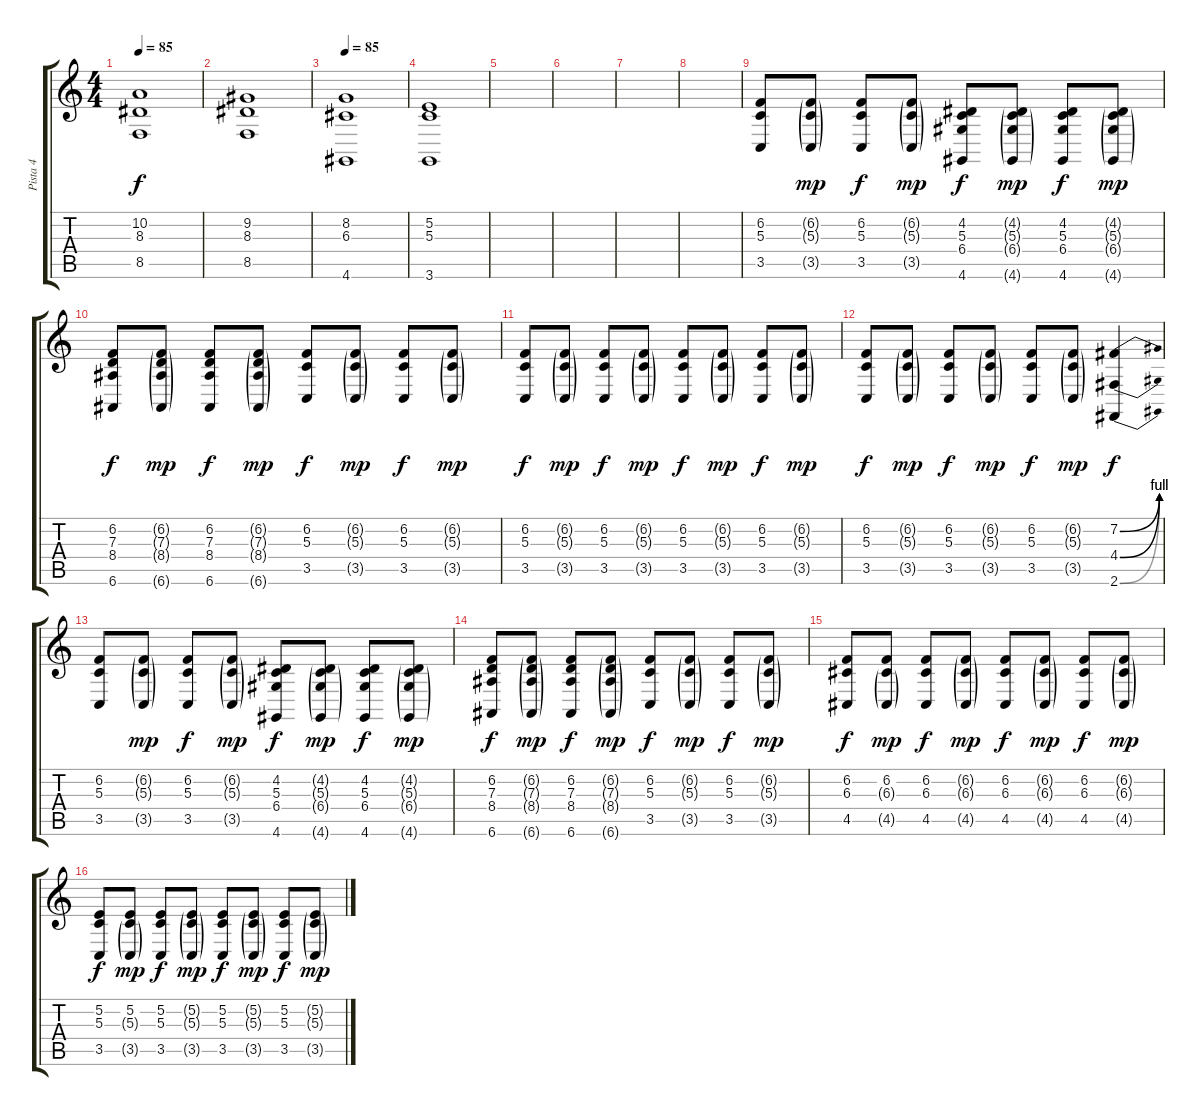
\track ("Pista 4" "Pista 4") {instrument acousticgrandpiano}
\staff {score tabs}
\tuning (E4 B3 G3 D3 A2 E2) {hide}
\ts (4 4)
\tempo 85
\clef g2
\ks c
(10.2 8.3 8.5).1{dy f} |
(9.2 8.3 8.5).1 |
\tempo 85
(8.2 6.3 4.6).1 |
(5.2 5.3 3.6).1 |
|
|
|
|
(6.2 5.3 3.5).8 (6.2{g} 5.3{g} 3.5{g}).8{dy mp} (6.2 5.3 3.5).8{dy f} (6.2{g} 5.3{g} 3.5{g}).8{dy mp} (4.2 5.3 6.4 4.6).8{dy f} (4.2{g} 5.3{g} 6.4{g} 4.6{g}).8{dy mp} (4.2 5.3 6.4 4.6).8{dy f} (4.2{g} 5.3{g} 6.4{g} 4.6{g}).8{dy mp} |
(6.2 7.3 8.4 6.6).8{dy f} (6.2{g} 7.3{g} 8.4{g} 6.6{g}).8{dy mp} (6.2 7.3 8.4 6.6).8{dy f} (6.2{g} 7.3{g} 8.4{g} 6.6{g}).8{dy mp} (6.2 5.3 3.5).8{dy f} (6.2{g} 5.3{g} 3.5{g}).8{dy mp} (6.2 5.3 3.5).8{dy f} (6.2{g} 5.3{g} 3.5{g}).8{dy mp} |
(6.2 5.3 3.5).8{dy f} (6.2{g} 5.3{g} 3.5{g}).8{dy mp} (6.2 5.3 3.5).8{dy f} (6.2{g} 5.3{g} 3.5{g}).8{dy mp} (6.2 5.3 3.5).8{dy f} (6.2{g} 5.3{g} 3.5{g}).8{dy mp} (6.2 5.3 3.5).8{dy f} (6.2{g} 5.3{g} 3.5{g}).8{dy mp} |
(6.2 5.3 3.5).8{dy f} (6.2{g} 5.3{g} 3.5{g}).8{dy mp} (6.2 5.3 3.5).8{dy f} (6.2{g} 5.3{g} 3.5{g}).8{dy mp} (6.2 5.3 3.5).8{dy f} (6.2{g} 5.3{g} 3.5{g}).8{dy mp} (7.2{be (bend 0 0 60 4)} 4.4{be (bend 0 0 60 4)} 2.6{be (bend 0 0 60 4)}).4{dy f} |
(6.2 5.3 3.5).8 (6.2{g} 5.3{g} 3.5{g}).8{dy mp} (6.2 5.3 3.5).8{dy f} (6.2{g} 5.3{g} 3.5{g}).8{dy mp} (4.2 5.3 6.4 4.6).8{dy f} (4.2{g} 5.3{g} 6.4{g} 4.6{g}).8{dy mp} (4.2 5.3 6.4 4.6).8{dy f} (4.2{g} 5.3{g} 6.4{g} 4.6{g}).8{dy mp} |
(6.2 7.3 8.4 6.6).8{dy f} (6.2{g} 7.3{g} 8.4{g} 6.6{g}).8{dy mp} (6.2 7.3 8.4 6.6).8{dy f} (6.2{g} 7.3{g} 8.4{g} 6.6{g}).8{dy mp} (6.2 5.3 3.5).8{dy f} (6.2{g} 5.3{g} 3.5{g}).8{dy mp} (6.2 5.3 3.5).8{dy f} (6.2{g} 5.3{g} 3.5{g}).8{dy mp} |
(6.2 6.3 4.5).8{dy f} (6.2 6.3{g} 4.5{g}).8{dy mp} (6.2 6.3 4.5).8{dy f} (6.2{g} 6.3{g} 4.5{g}).8{dy mp} (6.2 6.3 4.5).8{dy f} (6.2{g} 6.3{g} 4.5{g}).8{dy mp} (6.2 6.3 4.5).8{dy f} (6.2{g} 6.3{g} 4.5{g}).8{dy mp} |
(5.2 5.3 3.5).8{dy f} (5.2 5.3{g} 3.5{g}).8{dy mp} (5.2 5.3 3.5).8{dy f} (5.2{g} 5.3{g} 3.5{g}).8{dy mp} (5.2 5.3 3.5).8{dy f} (5.2{g} 5.3{g} 3.5{g}).8{dy mp} (5.2 5.3 3.5).8{dy f} (5.2{g} 5.3{g} 3.5{g}).8{dy mp}
